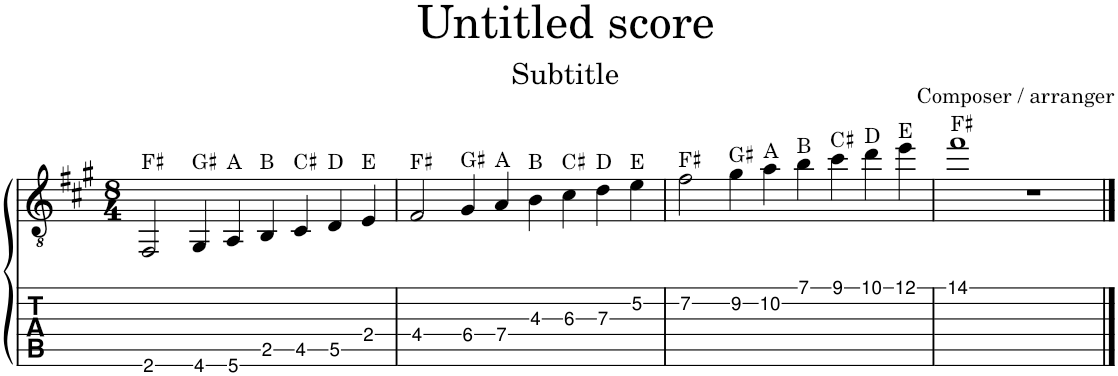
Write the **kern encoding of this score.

**kern	**kern
*part1	*part1
*staff2	*staff1
*I"Classical Guitar	*
*I'Guit.	*
*stria6	*
*	*clefGv2
*k[f#c#g#]	*k[f#c#g#]
*M8/4	*M8/4
=1	=1
!	!LO:TX:a:t=F♯
2FF#	2FF#/
!	!LO:TX:a:t=G♯
4GG#	4GG#/
!	!LO:TX:a:t=A
4AA	4AA/
!	!LO:TX:a:t=B
4BB	4BB/
!	!LO:TX:a:t=C♯
4C#	4C#/
!	!LO:TX:a:t=D
4D	4D/
!	!LO:TX:a:t=E
4E	4E/
=2	=2
!	!LO:TX:a:t=F♯
2F#	2F#/
!	!LO:TX:a:t=G♯
4G#	4G#/
!	!LO:TX:a:t=A
4A	4A/
!	!LO:TX:a:t=B
4B	4B\
!	!LO:TX:a:t=C♯
4c#	4c#\
!	!LO:TX:a:t=D
4d	4d\
!	!LO:TX:a:t=E
4e	4e\
=3	=3
!	!LO:TX:a:t=F♯
2f#	2f#\
!	!LO:TX:a:t=G♯
4g#	4g#\
!	!LO:TX:a:t=A
4a	4a\
!	!LO:TX:a:t=B
4b	4b\
!	!LO:TX:a:t=C♯
4cc#	4cc#\
!	!LO:TX:a:t=D
4dd	4dd\
!	!LO:TX:a:t=E
4ee	4ee\
=4	=4
!	!LO:TX:a:t=F♯
1ff#	1ff#
1r	1r
==	==
*-	*-
